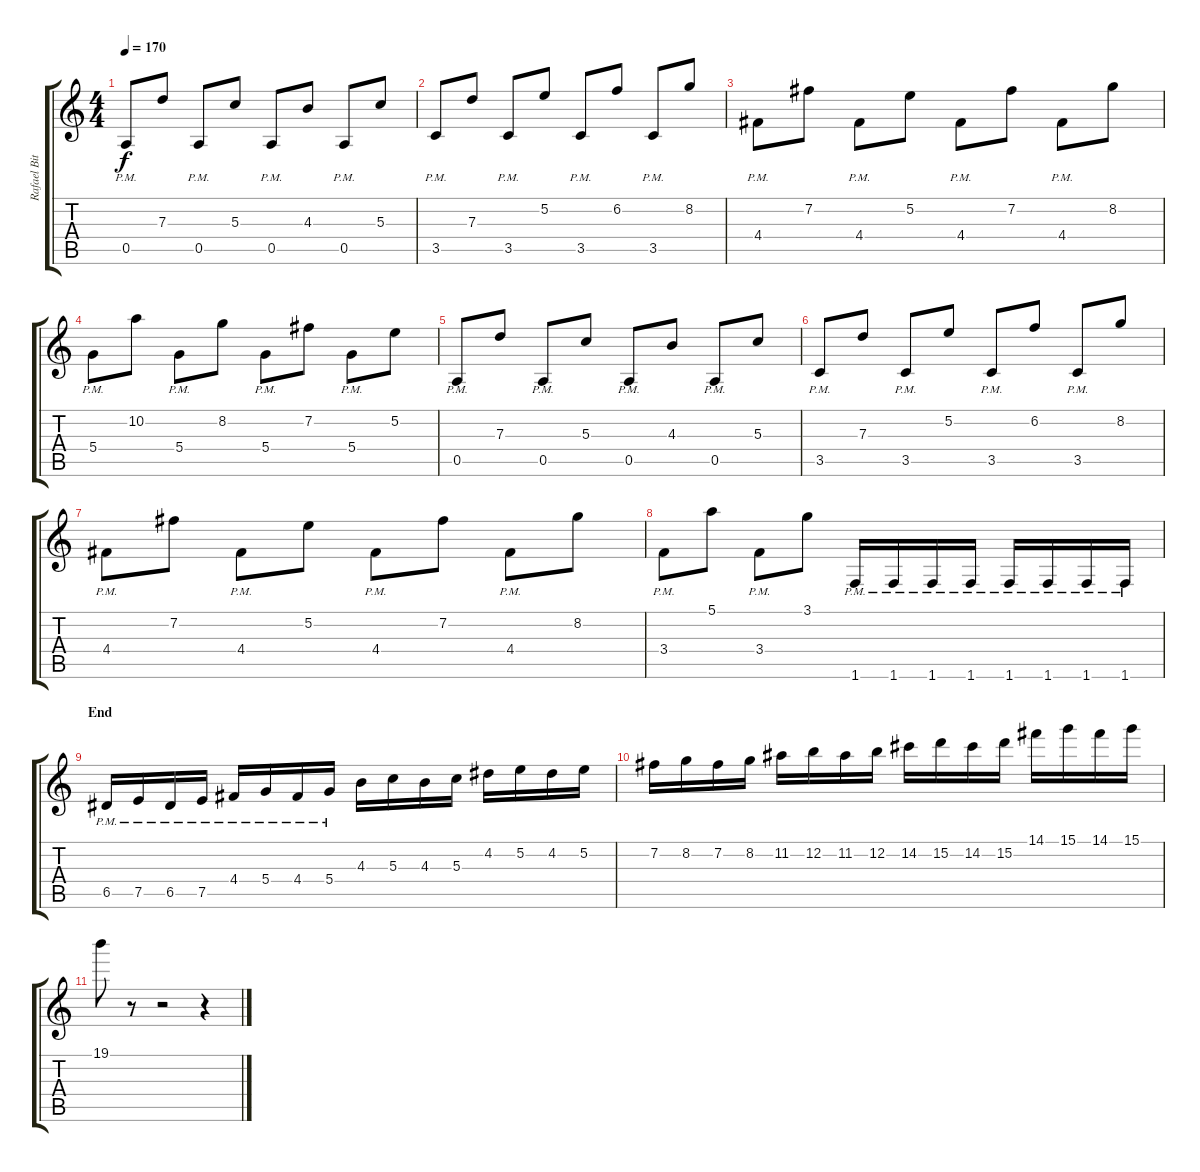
\track ("Rafael Bittencourt" "Rafael Bit") {instrument distortionguitar}
\staff {score tabs}
\tuning (E4 B3 G3 D3 A2 E2) {hide}
\ts (4 4)
\tempo 170
\clef g2
\ks c
0.5{pm}.8{dy f} 7.3.8 0.5{pm}.8 5.3.8 0.5{pm}.8 4.3.8 0.5{pm}.8 5.3.8 |
3.5{pm}.8 7.3.8 3.5{pm}.8 5.2.8 3.5{pm}.8 6.2.8 3.5{pm}.8 8.2.8 |
4.4{pm}.8 7.2.8 4.4{pm}.8 5.2.8 4.4{pm}.8 7.2.8 4.4{pm}.8 8.2.8 |
5.4{pm}.8 10.2.8 5.4{pm}.8 8.2.8 5.4{pm}.8 7.2.8 5.4{pm}.8 5.2.8 |
0.5{pm}.8 7.3.8 0.5{pm}.8 5.3.8 0.5{pm}.8 4.3.8 0.5{pm}.8 5.3.8 |
3.5{pm}.8 7.3.8 3.5{pm}.8 5.2.8 3.5{pm}.8 6.2.8 3.5{pm}.8 8.2.8 |
4.4{pm}.8 7.2.8 4.4{pm}.8 5.2.8 4.4{pm}.8 7.2.8 4.4{pm}.8 8.2.8 |
3.4{pm}.8 5.1.8 3.4{pm}.8 3.1.8 1.6{pm}.16 1.6{pm}.16 1.6{pm}.16 1.6{pm}.16 1.6{pm}.16 1.6{pm}.16 1.6{pm}.16 1.6{pm}.16 |
\section ("" "End")
6.5{pm}.16 7.5{pm}.16 6.5{pm}.16 7.5{pm}.16 4.4{pm}.16 5.4{pm}.16 4.4{pm}.16 5.4{pm}.16 4.3.16 5.3.16 4.3.16 5.3.16 4.2.16 5.2.16 4.2.16 5.2.16 |
7.2.16 8.2.16 7.2.16 8.2.16 11.2.16 12.2.16 11.2.16 12.2.16 14.2.16 15.2.16 14.2.16 15.2.16 14.1.16 15.1.16 14.1.16 15.1.16 |
19.1.8 r.8 r.2 r.4
